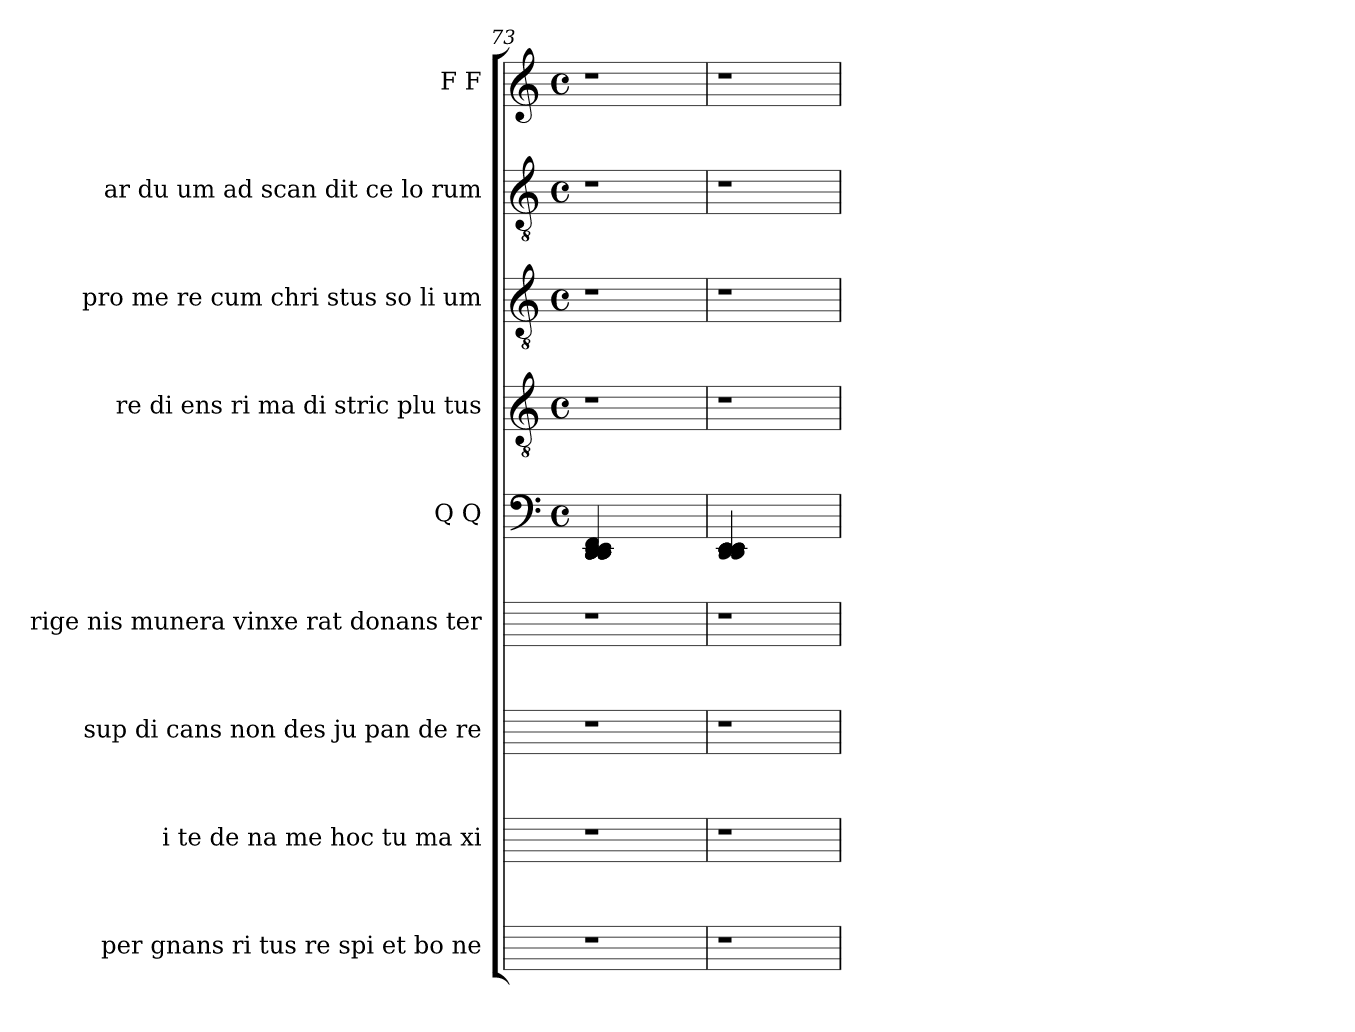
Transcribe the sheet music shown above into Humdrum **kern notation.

**kern	**kern	**kern	**kern	**kern	**kern	**kern	**kern	**kern
*part9	*part8	*part7	*part6	*part5	*part4	*part3	*part2	*part1
*staff9	*staff8	*staff7	*staff6	*staff5	*staff4	*staff3	*staff2	*staff1
*I"per  gnans  ri tus re  spi  et bo ne	*I"i  te de  na  me hoc tu  ma xi	*I"sup  di cans non des  ju  pan de re	*I"rige nis munera  vinxe rat donans ter	*I"Q  Q	*I"re di ens  ri ma di stric  plu  tus	*I"pro me re cum chri  stus so li um	*I"ar du um  ad  scan dit  ce lo rum	*I"F  F
*	*	*I'P	*	*	*	*I'Ch	*	*
!!LO:LB:g=z
*	*	*	*	*clefF4	*clefGv2	*clefGv2	*clefGv2	*clefG2
*	*	*	*	*M4/4	*M4/4	*M4/4	*M4/4	*M4/4
*	*	*	*	*met(c)	*met(c)	*met(c)	*met(c)	*met(c)
=73	=73	=73	=73	=73	=73	=73	=73	=73
1r	1r	1r	1r	4DD/ 4DD/ 4EE/ 4FF/ 4EE/ 4DD/ 4DD/ 4DD/ 4DD/	1r	1r	1r	1r
.	.	.	.	2.ryy	.	.	.	.
!!LO:LB:g=z
=74	=74	=74	=74	=74	=74	=74	=74	=74
1r	1r	1r	1r	4EE/ 4DD/ 4EE/ 4EE/ 4EE/ 4EE/ 4EE/ 4EE/ 4DD/	1r	1r	1r	1r
.	.	.	.	2.ryy	.	.	.	.
=	=	=	=	=	=	=	=	=
*-	*-	*-	*-	*-	*-	*-	*-	*-
